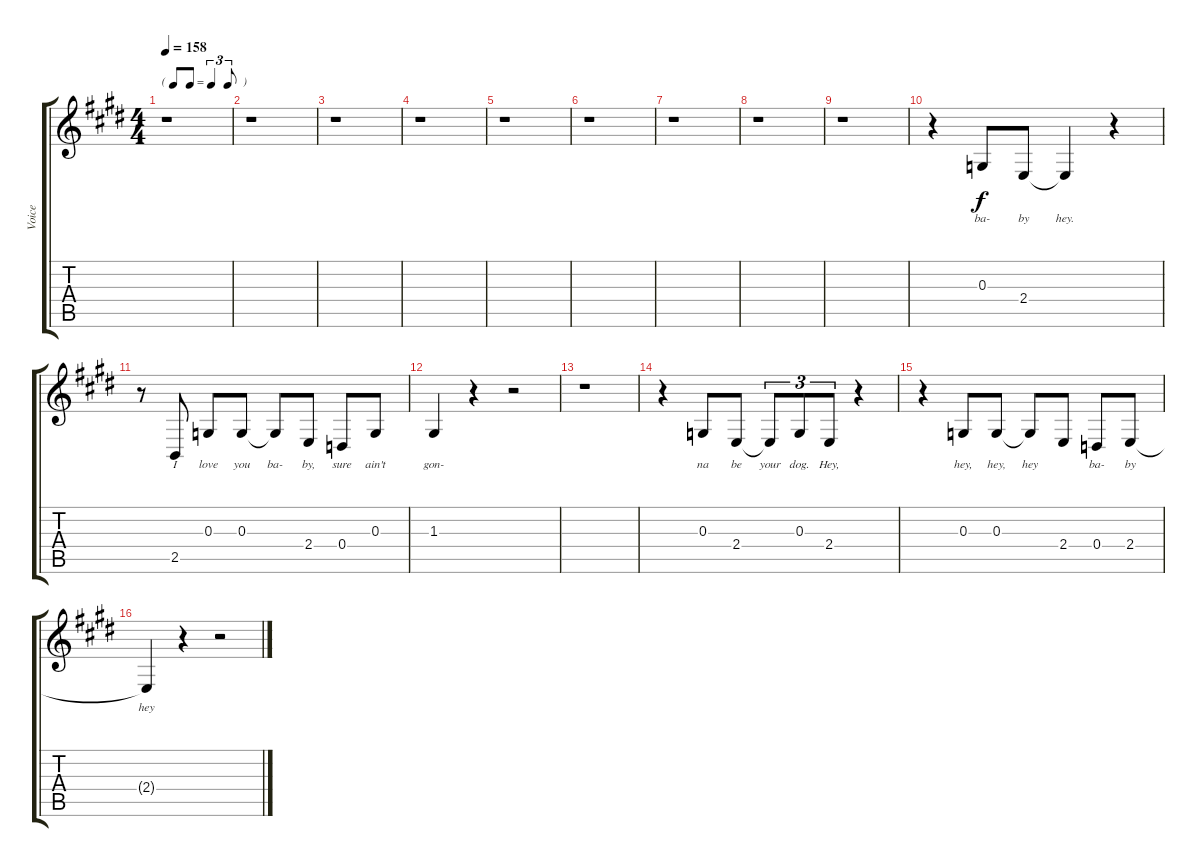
\track ("Voice" "Voice") {instrument trombone}
\staff {score tabs}
\tuning (E4 B3 G3 D3 A2 E2) {hide}
\ts (4 4)
\tf triplet8th
\tempo 158
\clef g2
\ks e
r.1{dy f} |
r.1 |
r.1 |
r.1 |
r.1 |
r.1 |
r.1 |
r.1 |
r.1 |
r.4 0.3.8{lyrics (0 "ba-") lyrics (1 "") lyrics (2 "") lyrics (3 "") lyrics (4 "")} 2.4.8{lyrics (0 "by") lyrics (1 "") lyrics (2 "") lyrics (3 "") lyrics (4 "")} 2.4{t}.4{lyrics (0 "hey.") lyrics (1 "") lyrics (2 "") lyrics (3 "") lyrics (4 "")} r.4 |
r.8 2.5.8{lyrics (0 "I") lyrics (1 "") lyrics (2 "") lyrics (3 "") lyrics (4 "")} 0.3.8{lyrics (0 "love") lyrics (1 "") lyrics (2 "") lyrics (3 "") lyrics (4 "")} 0.3.8{lyrics (0 "you") lyrics (1 "") lyrics (2 "") lyrics (3 "") lyrics (4 "")} 0.3{t}.8{lyrics (0 "ba-") lyrics (1 "") lyrics (2 "") lyrics (3 "") lyrics (4 "")} 2.4.8{lyrics (0 "by,") lyrics (1 "") lyrics (2 "") lyrics (3 "") lyrics (4 "")} 0.4.8{lyrics (0 "sure") lyrics (1 "") lyrics (2 "") lyrics (3 "") lyrics (4 "")} 0.3.8{lyrics (0 "ain't") lyrics (1 "") lyrics (2 "") lyrics (3 "") lyrics (4 "")} |
1.3.4{lyrics (0 "gon-") lyrics (1 "") lyrics (2 "") lyrics (3 "") lyrics (4 "")} r.4 r.2 |
r.1 |
r.4 0.3.8{lyrics (0 "na") lyrics (1 "") lyrics (2 "") lyrics (3 "") lyrics (4 "")} 2.4.8{lyrics (0 "be") lyrics (1 "") lyrics (2 "") lyrics (3 "") lyrics (4 "")} 2.4{t}.8{tu (3 2) lyrics (0 "your") lyrics (1 "") lyrics (2 "") lyrics (3 "") lyrics (4 "")} 0.3.8{tu (3 2) lyrics (0 "dog.") lyrics (1 "") lyrics (2 "") lyrics (3 "") lyrics (4 "")} 2.4.8{tu (3 2) lyrics (0 "Hey,") lyrics (1 "") lyrics (2 "") lyrics (3 "") lyrics (4 "")} r.4 |
r.4 0.3.8{lyrics (0 "hey,") lyrics (1 "") lyrics (2 "") lyrics (3 "") lyrics (4 "")} 0.3.8{lyrics (0 "hey,") lyrics (1 "") lyrics (2 "") lyrics (3 "") lyrics (4 "")} 0.3{t}.8{lyrics (0 "hey") lyrics (1 "") lyrics (2 "") lyrics (3 "") lyrics (4 "")} 2.4.8{lyrics (0 "") lyrics (1 "") lyrics (2 "") lyrics (3 "") lyrics (4 "")} 0.4.8{lyrics (0 "ba-") lyrics (1 "") lyrics (2 "") lyrics (3 "") lyrics (4 "")} 2.4.8{lyrics (0 "by") lyrics (1 "") lyrics (2 "") lyrics (3 "") lyrics (4 "")} |
2.4{t}.4{lyrics (0 "hey") lyrics (1 "") lyrics (2 "") lyrics (3 "") lyrics (4 "")} r.4 r.2
